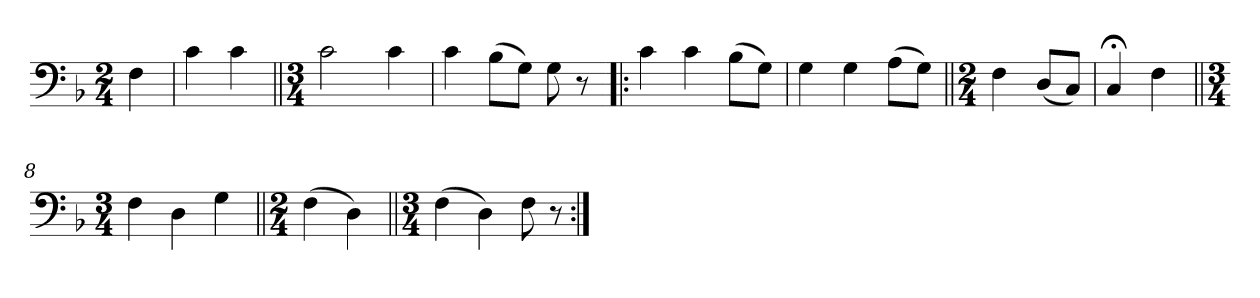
**kern
*part1
*staff1
*clefF4
*k[b-]
*M2/4
=
4F\
=1
4c\
4c\
=2||
*M3/4
2c\
4c\
=3
4c\
(8B-\L
8G\J)
8G\
8r
=4!|:
4c\
4c\
(8B-\L
8G\J)
=5
4G\
4G\
(8A\L
8G\J)
=6||
*M2/4
4F\
(8D/L
8C/J)
=7
4C;</
4F\
=8||
*M3/4
4F\
4D\
4G\
=9||
*M2/4
(4F\
4D\)
=10||
*M3/4
(4F\
4D\)
8F\
8r
=:|!
*-
